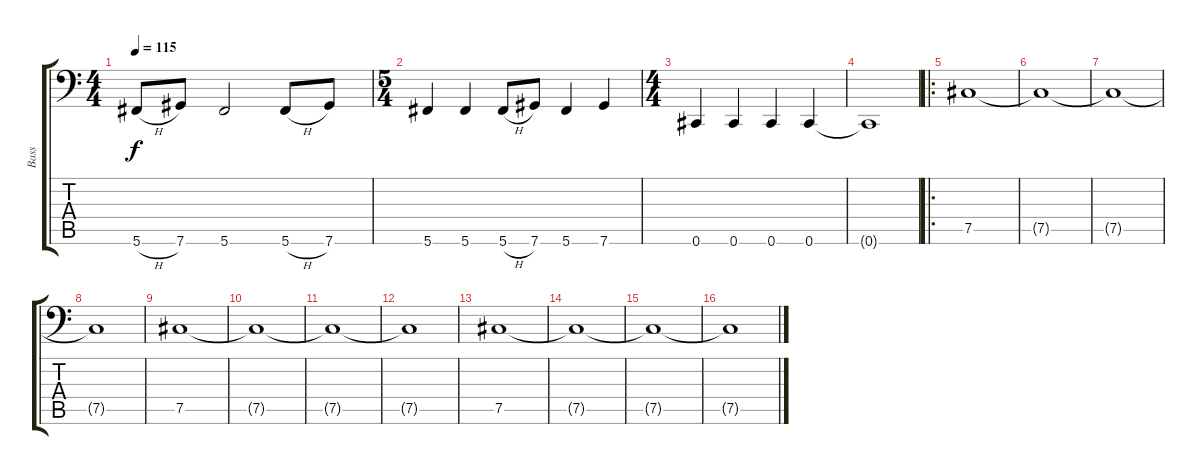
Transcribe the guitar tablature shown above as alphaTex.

\track ("Bass" "Bass") {instrument electricbassfinger}
\staff {score tabs}
\tuning (Db3 Ab2 E2 B1 Gb1 Db1) {hide}
\ts (4 4)
\tempo 115
\clef f4
\ks c
5.6{h}.8{dy f} 7.6.8 5.6.2 5.6{h}.8 7.6.8 |
\ts (5 4)
5.6.4 5.6.4 5.6{h}.8 7.6.8 5.6.4 7.6.4 |
\ts (4 4)
0.6.4 0.6.4 0.6.4 0.6.4 |
0.6{t}.1 |
\ro
7.5.1 |
7.5{t}.1 |
7.5{t}.1 |
7.5{t}.1 |
7.5.1 |
7.5{t}.1 |
7.5{t}.1 |
7.5{t}.1 |
7.5.1 |
7.5{t}.1 |
7.5{t}.1 |
7.5{t}.1
